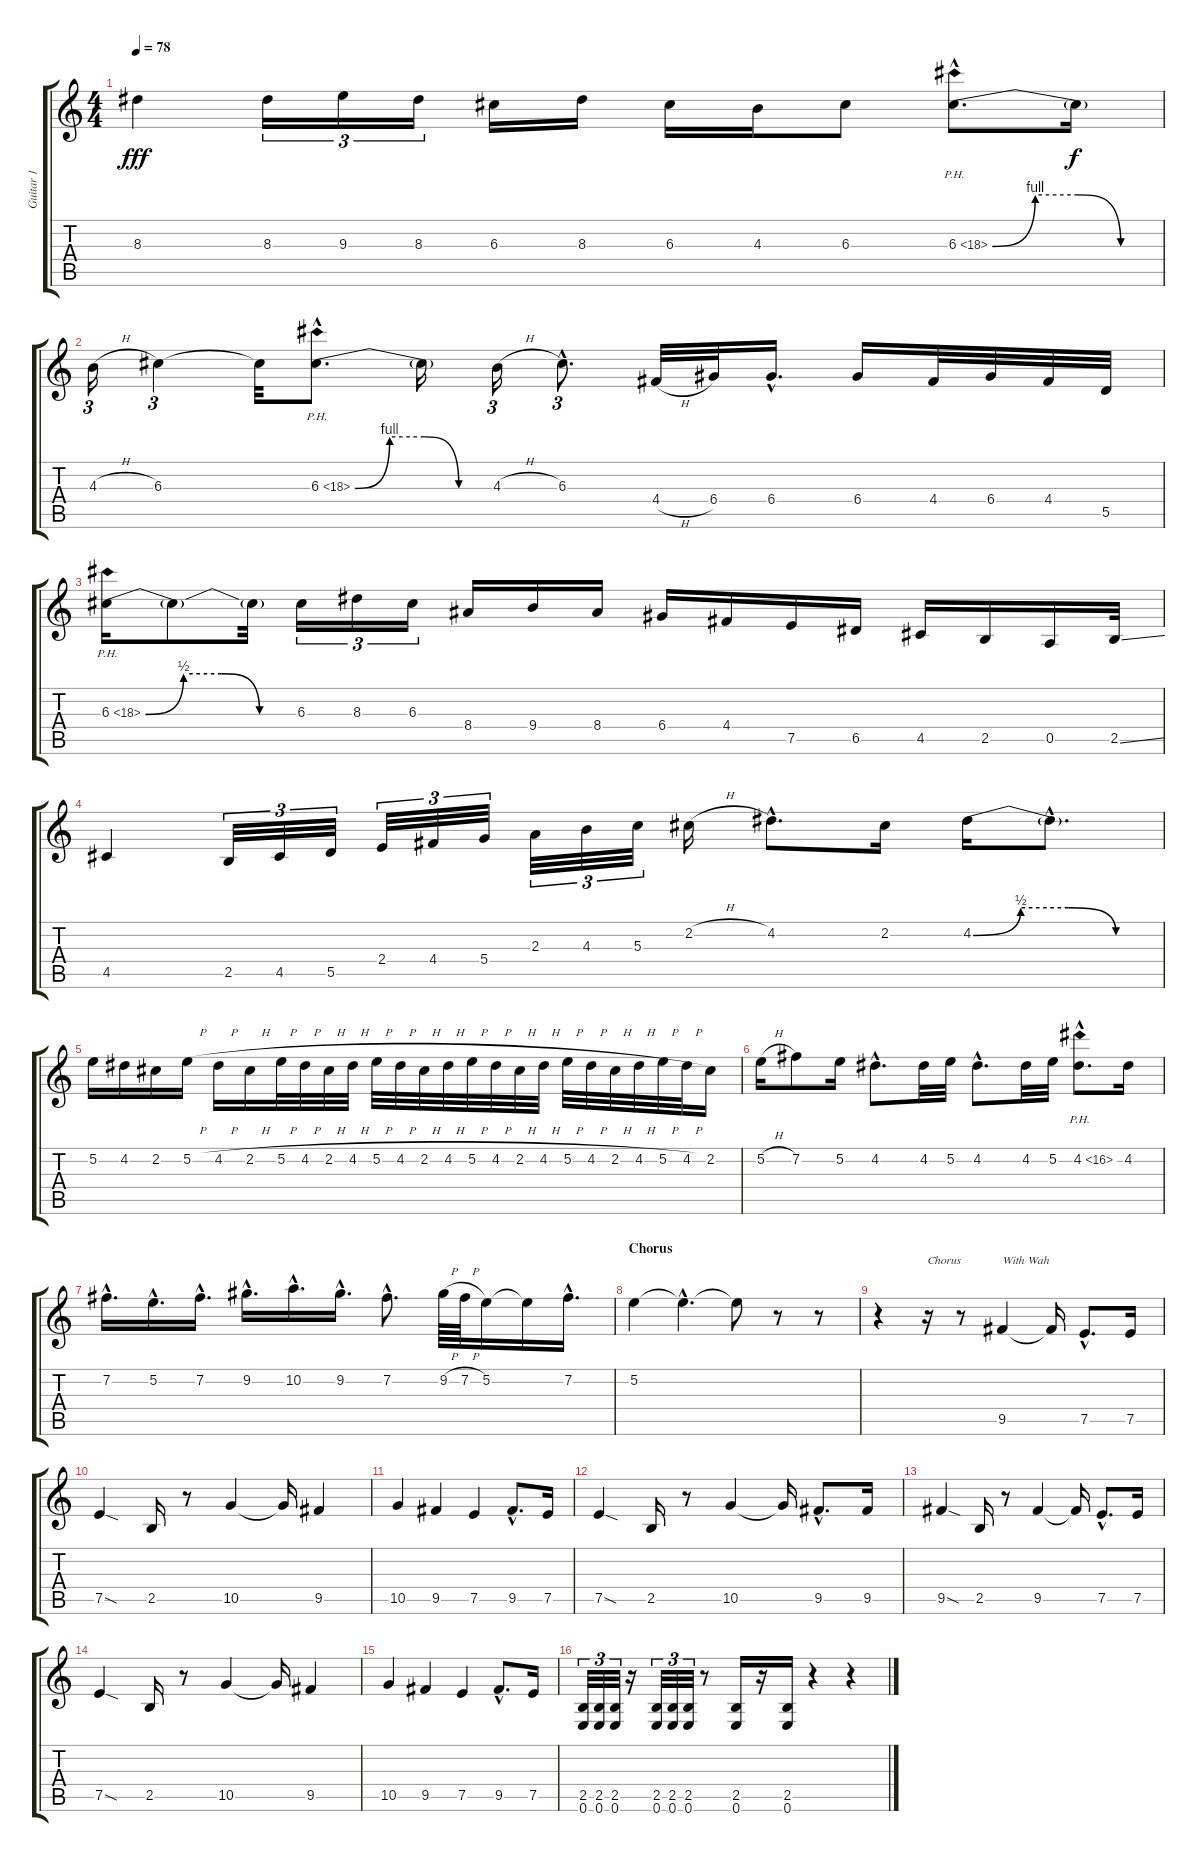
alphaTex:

\track ("Guitar 1" "Guitar 1") {instrument overdrivenguitar}
\staff {score tabs}
\tuning (E4 B3 G3 D3 A2 E2) {hide}
\ts (4 4)
\tempo 78
\clef g2
\ks c
8.3.4{dy fff} 8.3.16{tu (3 2)} 9.3.16{tu (3 2)} 8.3.16{tu (3 2)} 6.3.16 8.3.16 6.3.16 4.3.16 6.3.8 6.3{be (custom 0 0 15 4 30 4 45 0 60 0) ph 12 hac}.8{d} 6.3{t}.16{dy f} |
4.3{h}.16{tu (3 2)} 6.3.4{tu (3 2)} 6.3{t}.32 6.3{be (custom 0 0 15 4 30 4 45 0 60 0) ph 12 hac}.8{d} 6.3{t}.16 4.3{h}.16{tu (3 2)} 6.3{hac}.8{d tu (3 2)} 4.4{h}.32 6.4.32 6.4{hac}.16{d} 6.4.16 4.4.32 6.4.32 4.4.32 5.5.32 |
6.3{be (custom 0 0 15 2 30 2 45 0 60 0) ph 12}.16 6.3{t}.8 6.3{t}.32 6.3.16{tu (3 2)} 8.3.16{tu (3 2)} 6.3.16{tu (3 2)} 8.4.16 9.4.16 8.4.16 6.4.16 4.4.16 7.5.16 6.5.16 4.5.16 2.5.16 0.5.16 2.5{ss}.32 |
4.5.4 2.5.32{tu (3 2)} 4.5.32{tu (3 2)} 5.5.32{tu (3 2)} 2.4.32{tu (3 2)} 4.4.32{tu (3 2)} 5.4.32{tu (3 2)} 2.3.32{tu (3 2)} 4.3.32{tu (3 2)} 5.3.32{tu (3 2)} 2.2{h}.16 4.2{hac}.8{d} 2.2.16 4.2{be (custom 0 0 15 2 30 2 45 0 60 0)}.16 4.2{hac t}.8{d} |
5.2.16 4.2.16 2.2.16 5.2{h}.16 4.2{h}.16 2.2{h}.16 5.2{h}.32 4.2{h}.32 2.2{h}.32 4.2{h}.32 5.2{h}.32 4.2{h}.32 2.2{h}.32 4.2{h}.32 5.2{h}.32 4.2{h}.32 2.2{h}.32 4.2{h}.32 5.2{h}.32 4.2{h}.32 2.2{h}.32 4.2{h}.32 5.2{h}.32 4.2{h}.32 2.2.16 |
5.2{h}.16 7.2.8 5.2.16 4.2{hac}.8{d} 4.2.32 5.2.32 4.2{hac}.8{d} 4.2.32 5.2.32 4.2{ph 12 hac}.8{d} 4.2.16 |
7.2{hac}.16{d} 5.2{hac}.16{d} 7.2{hac}.16{d} 9.2{hac}.16{d} 10.2{hac}.16{d} 9.2{hac}.16{d} 7.2{hac}.8{d} 9.2{h}.64 7.2{h}.64 5.2.16 5.2{t}.16 7.2{hac}.16{d} |
\section ("" "Chorus")
5.2.4 5.2{hac t}.4{d} 5.2{t}.8 r.8 r.8 |
r.4 r.16{txt "Chorus"} r.8 9.5.4{txt "With Wah"} 9.5{t}.16 7.5{hac}.8{d} 7.5.16 |
7.5{sod}.4 2.5.16 r.8 10.5.4 10.5{t}.16 9.5.4 |
10.5.4 9.5.4 7.5.4 9.5{hac}.8{d} 7.5.16 |
7.5{sod}.4 2.5.16 r.8 10.5.4 10.5{t}.16 9.5{hac}.8{d} 9.5.16 |
9.5{sod}.4 2.5.16 r.8 9.5.4 9.5{t}.16 7.5{hac}.8{d} 7.5.16 |
7.5{sod}.4 2.5.16 r.8 10.5.4 10.5{t}.16 9.5.4 |
10.5.4 9.5.4 7.5.4 9.5{hac}.8{d} 7.5.16 |
(2.5 0.6).32{tu (3 2)} (2.5 0.6).32{tu (3 2)} (2.5 0.6).32{tu (3 2)} r.16 (2.5 0.6).32{tu (3 2)} (2.5 0.6).32{tu (3 2)} (2.5 0.6).32{tu (3 2)} r.8 (2.5 0.6).16 r.16 (2.5 0.6).16 r.4 r.4
